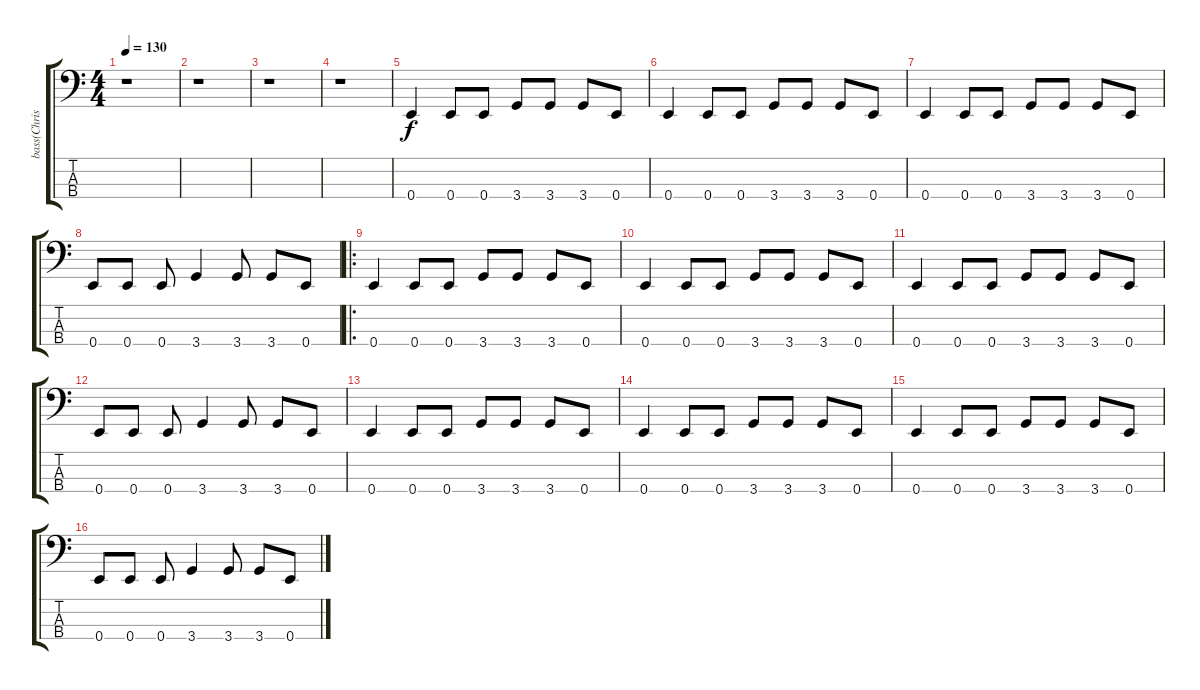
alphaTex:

\track ("bass(Chris Novoselic)" "bass(Chris") {instrument electricbasspick}
\staff {score tabs}
\tuning (G2 D2 A1 E1) {hide}
\ts (4 4)
\tempo 130
\clef f4
\ks c
r.1{dy f instrument electricbasspick} |
r.1 |
r.1 |
r.1 |
0.4.4 0.4.8 0.4.8 3.4.8 3.4.8 3.4.8 0.4.8 |
0.4.4 0.4.8 0.4.8 3.4.8 3.4.8 3.4.8 0.4.8 |
0.4.4 0.4.8 0.4.8 3.4.8 3.4.8 3.4.8 0.4.8 |
0.4.8 0.4.8 0.4.8 3.4.4 3.4.8 3.4.8 0.4.8 |
\ro
0.4.4 0.4.8 0.4.8 3.4.8 3.4.8 3.4.8 0.4.8 |
0.4.4 0.4.8 0.4.8 3.4.8 3.4.8 3.4.8 0.4.8 |
0.4.4 0.4.8 0.4.8 3.4.8 3.4.8 3.4.8 0.4.8 |
0.4.8 0.4.8 0.4.8 3.4.4 3.4.8 3.4.8 0.4.8 |
0.4.4 0.4.8 0.4.8 3.4.8 3.4.8 3.4.8 0.4.8 |
0.4.4 0.4.8 0.4.8 3.4.8 3.4.8 3.4.8 0.4.8 |
0.4.4 0.4.8 0.4.8 3.4.8 3.4.8 3.4.8 0.4.8 |
0.4.8 0.4.8 0.4.8 3.4.4 3.4.8 3.4.8 0.4.8
